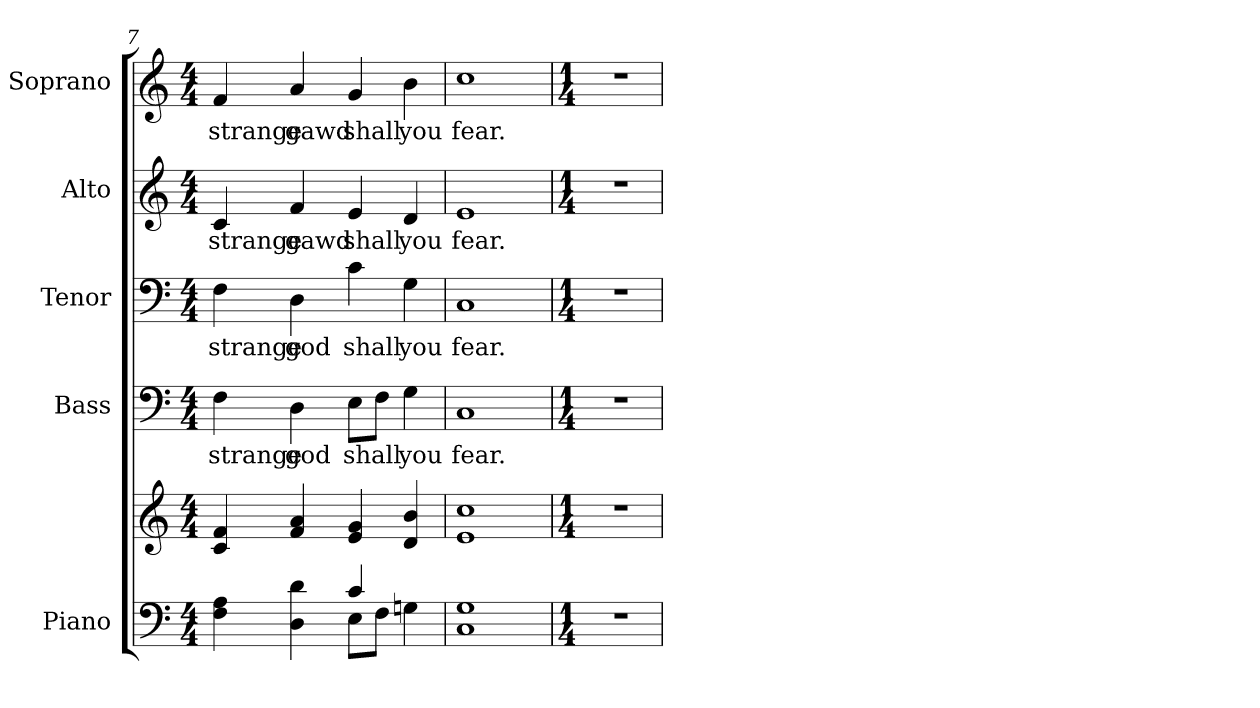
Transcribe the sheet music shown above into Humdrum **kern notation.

**kern	**kern	**kern	**text	**kern	**text	**kern	**text	**kern	**text
*part5	*part5	*part4	*part4	*part3	*part3	*part2	*part2	*part1	*part1
*staff6	*staff5	*staff4	*staff4	*staff3	*staff3	*staff2	*staff2	*staff1	*staff1
*I"Piano	*	*I"Bass	*	*I"Tenor	*	*I"Alto	*	*I"Soprano	*
*I'Pno.	*	*I'B.	*	*I'T.	*	*I'A.	*	*I'S.	*
!!LO:LB:g=z
*clefF4	*clefG2	*clefF4	*	*clefF4	*	*clefG2	*	*clefG2	*
*k[]	*k[]	*k[]	*	*k[]	*	*k[]	*	*k[]	*
*C:	*C:	*C:	*	*C:	*	*C:	*	*C:	*
*M4/4	*M4/4	*M4/4	*	*M4/4	*	*M4/4	*	*M4/4	*
=7	=7	=7	=7	=7	=7	=7	=7	=7	=7
*^	*	*	*	*	*	*	*	*	*
!	!	!	!	!LO:LY:b:color=#000000	!	!	!	!	!	!
!	!	!	!	!	!	!LO:LY:b:color=#000000	!	!	!	!
!	!	!	!	!	!	!	!	!LO:LY:b:color=#000000	!	!
!	!	!	!	!	!	!	!	!	!	!LO:LY:b:color=#000000
4Fi\ 4Ai	2ryy	4ci/ 4fi	4Fi\	strange	4Fi\	strange	4ci/	strange	4fi/	strange
!	!	!	!	!LO:LY:b:color=#000000	!	!	!	!	!	!
!	!	!	!	!	!	!LO:LY:b:color=#000000	!	!	!	!
!	!	!	!	!	!	!	!	!LO:LY:b:color=#000000	!	!
!	!	!	!	!	!	!	!	!	!	!LO:LY:b:color=#000000
4Di\ 4di	.	4fi/ 4ai	4Di\	god	4Di\	god	4fi/	gawd	4ai/	gawd
!	!	!	!	!LO:LY:b:color=#000000	!	!	!	!	!	!
!	!	!	!	!	!	!LO:LY:b:color=#000000	!	!	!	!
!	!	!	!	!	!	!	!	!LO:LY:b:color=#000000	!	!
!	!	!	!	!	!	!	!	!	!	!LO:LY:b:color=#000000
4ci/	8Ei\L	4ei/ 4gi	8Ei\L	shall	4ci\	shall	4ei/	shall	4gi/	shall
.	8Fi\J	.	8Fi\J	.	.	.	.	.	.	.
!	!	!	!	!LO:LY:b:color=#000000	!	!	!	!	!	!
!	!	!	!	!	!	!LO:LY:b:color=#000000	!	!	!	!
!	!	!	!	!	!	!	!	!LO:LY:b:color=#000000	!	!
!	!	!	!	!	!	!	!	!	!	!LO:LY:b:color=#000000
4Gni\	4ryy	4di/ 4bi	4Gi\	you	4Gi\	you	4di/	you	4bi\	you
*v	*v	*	*	*	*	*	*	*	*	*
=8	=8	=8	=8	=8	=8	=8	=8	=8	=8
*^	*	*	*	*	*	*	*	*	*
!	!	!	!	!LO:LY:b:color=#000000	!	!	!	!	!	!
*v	*v	*	*	*	*	*	*	*	*	*
*^	*	*	*	*	*	*	*	*	*
!	!	!	!	!	!	!LO:LY:b:color=#000000	!	!	!	!
*v	*v	*	*	*	*	*	*	*	*	*
*^	*	*	*	*	*	*	*	*	*
!	!	!	!	!	!	!	!	!LO:LY:b:color=#000000	!	!
*v	*v	*	*	*	*	*	*	*	*	*
*^	*	*	*	*	*	*	*	*	*
!	!	!	!	!	!	!	!	!	!	!LO:LY:b:color=#000000
*v	*v	*	*	*	*	*	*	*	*	*
1Ci 1Gi	1ei 1cci	1Ci	fear.	1Ci	fear.	1ei	fear.	1cci	fear.
!!LO:PB:g=z
=9	=9	=9	=9	=9	=9	=9	=9	=9	=9
*M1/4	*M1/4	*M1/4	*	*M1/4	*	*M1/4	*	*M1/4	*
!LO:N:vis=1	!LO:N:vis=1	!LO:N:vis=1	!	!LO:N:vis=1	!	!LO:N:vis=1	!	!LO:N:vis=1	!
4r	4r	4r	.	4r	.	4r	.	4r	.
=	=	=	=	=	=	=	=	=	=
*-	*-	*-	*-	*-	*-	*-	*-	*-	*-
